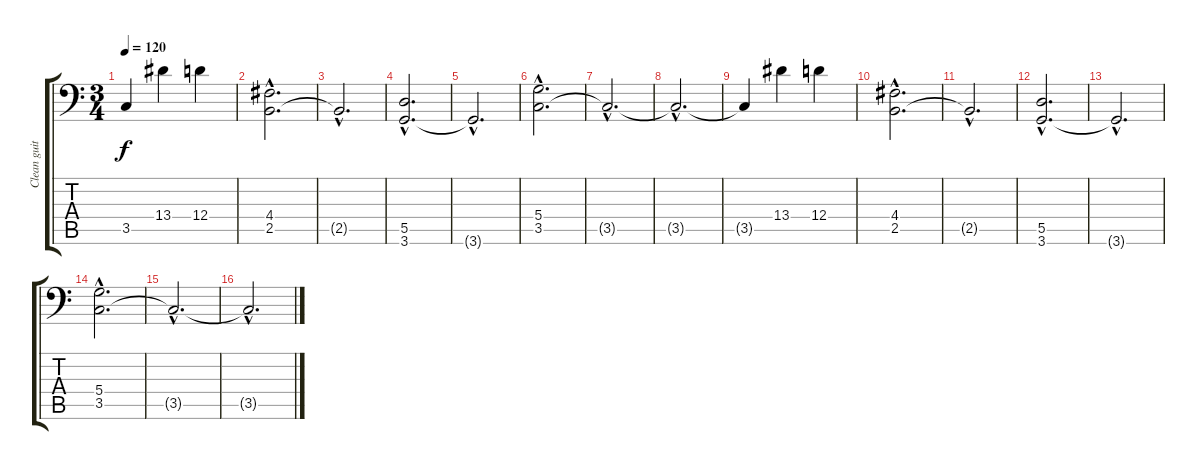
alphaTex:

\track ("Clean guitar" "Clean guit") {instrument electricguitarclean}
\staff {score tabs}
\tuning (E4 B3 G2 D2 A1 E1) {hide}
\ts (3 4)
\tempo 120
\clef f4
\ks c
3.5{t}.4{dy f} 13.4.4{volume 10} 12.4.4 |
(4.4{hac} 2.5{hac}).2{d volume 16} |
2.5{hac t}.2{d} |
(5.5{hac} 3.6{hac}).2{d} |
3.6{hac t}.2{d} |
(5.4{hac} 3.5{hac}).2{d} |
3.5{hac t}.2{d} |
3.5{hac t}.2{d} |
3.5{t}.4 13.4.4{volume 10} 12.4.4 |
(4.4{hac} 2.5{hac}).2{d volume 16} |
2.5{hac t}.2{d} |
(5.5{hac} 3.6{hac}).2{d} |
3.6{hac t}.2{d} |
(5.4{hac} 3.5{hac}).2{d} |
3.5{hac t}.2{d} |
3.5{hac t}.2{d}
